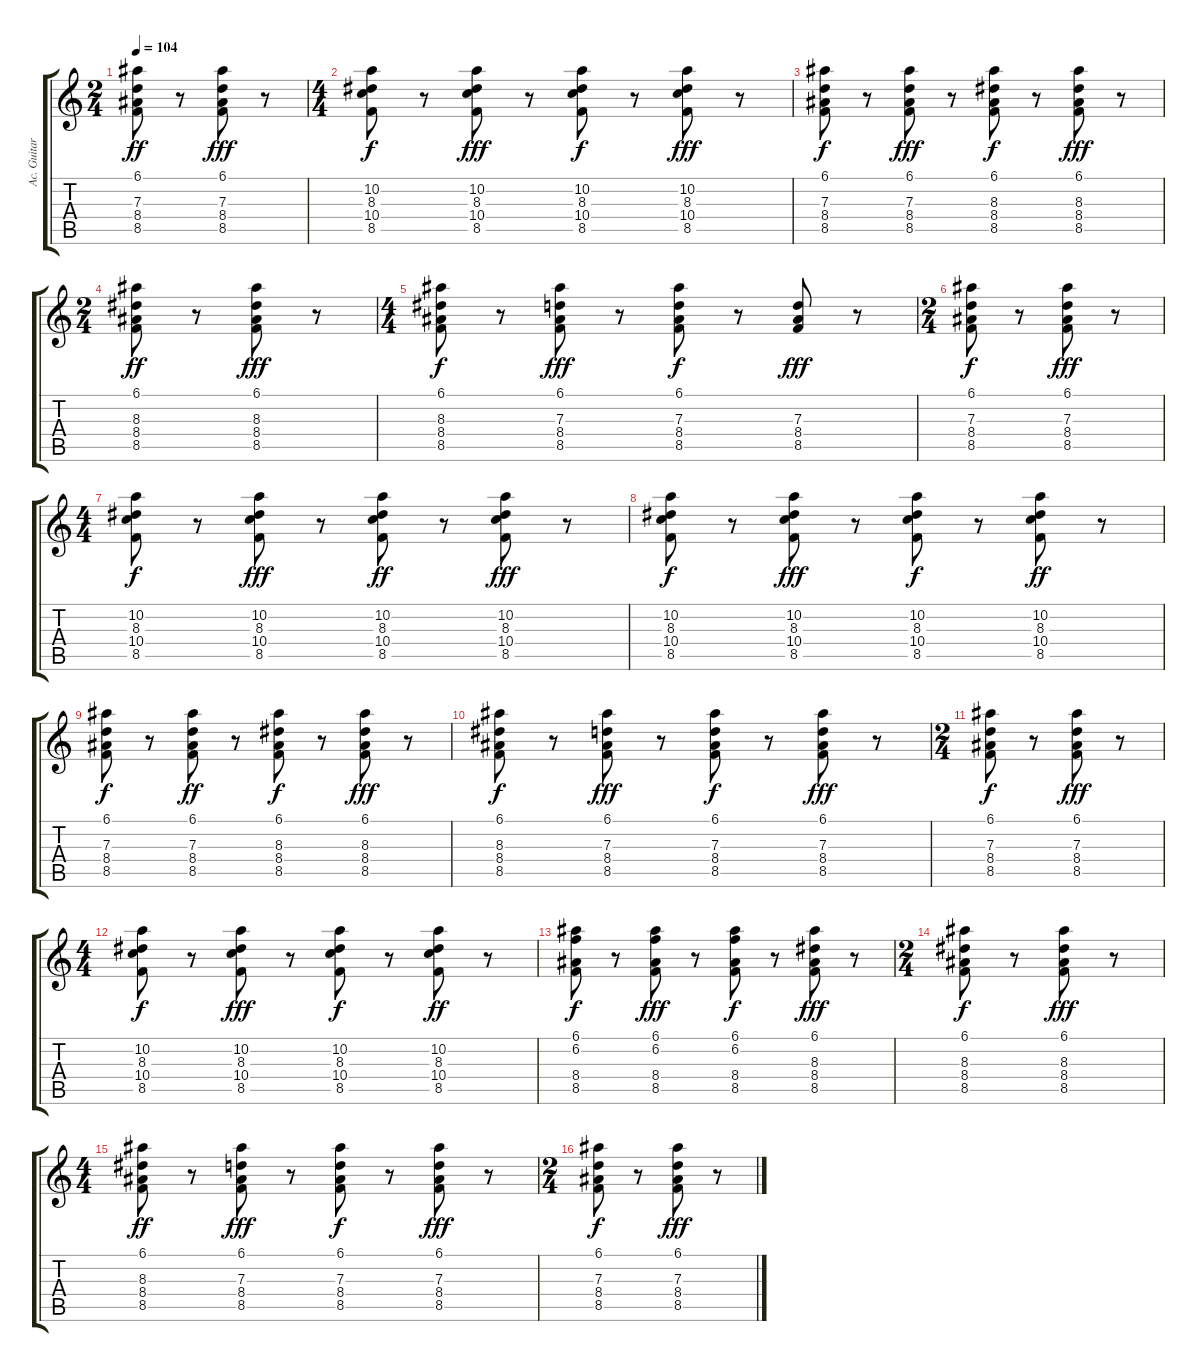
\track ("Ac. Guitar" "Ac. Guitar") {instrument acousticguitarsteel}
\staff {score tabs}
\tuning (E4 B3 G3 D3 A2 E2) {hide}
\ts (2 4)
\tempo 104
\clef g2
\ks c
(6.1 7.3 8.4 8.5).8{dy ff} r.8 (6.1 7.3 8.4 8.5).8{dy fff} r.8 |
\ts (4 4)
(10.2 8.3 10.4 8.5).8{dy f} r.8 (10.2 8.3 10.4 8.5).8{dy fff} r.8 (10.2 8.3 10.4 8.5).8{dy f} r.8 (10.2 8.3 10.4 8.5).8{dy fff} r.8 |
(6.1 7.3 8.4 8.5).8{dy f} r.8 (6.1 7.3 8.4 8.5).8{dy fff} r.8 (6.1 8.3 8.4 8.5).8{dy f} r.8 (6.1 8.3 8.4 8.5).8{dy fff} r.8 |
\ts (2 4)
(6.1 8.3 8.4 8.5).8{dy ff} r.8 (6.1 8.3 8.4 8.5).8{dy fff} r.8 |
\ts (4 4)
(6.1 8.3 8.4 8.5).8{dy f} r.8 (6.1 7.3 8.4 8.5).8{dy fff} r.8 (6.1 7.3 8.4 8.5).8{dy f} r.8 (7.3 8.4 8.5).8{dy fff} r.8 |
\ts (2 4)
(6.1 7.3 8.4 8.5).8{dy f} r.8 (6.1 7.3 8.4 8.5).8{dy fff} r.8 |
\ts (4 4)
(10.2 8.3 10.4 8.5).8{dy f} r.8 (10.2 8.3 10.4 8.5).8{dy fff} r.8 (10.2 8.3 10.4 8.5).8{dy ff} r.8 (10.2 8.3 10.4 8.5).8{dy fff} r.8 |
(10.2 8.3 10.4 8.5).8{dy f} r.8 (10.2 8.3 10.4 8.5).8{dy fff} r.8 (10.2 8.3 10.4 8.5).8{dy f} r.8 (10.2 8.3 10.4 8.5).8{dy ff} r.8 |
(6.1 7.3 8.4 8.5).8{dy f} r.8 (6.1 7.3 8.4 8.5).8{dy ff} r.8 (6.1 8.3 8.4 8.5).8{dy f} r.8 (6.1 8.3 8.4 8.5).8{dy fff} r.8 |
(6.1 8.3 8.4 8.5).8{dy f} r.8 (6.1 7.3 8.4 8.5).8{dy fff} r.8 (6.1 7.3 8.4 8.5).8{dy f} r.8 (6.1 7.3 8.4 8.5).8{dy fff} r.8 |
\ts (2 4)
(6.1 7.3 8.4 8.5).8{dy f} r.8 (6.1 7.3 8.4 8.5).8{dy fff} r.8 |
\ts (4 4)
(10.2 8.3 10.4 8.5).8{dy f} r.8 (10.2 8.3 10.4 8.5).8{dy fff} r.8 (10.2 8.3 10.4 8.5).8{dy f} r.8 (10.2 8.3 10.4 8.5).8{dy ff} r.8 |
(6.1 6.2 8.4 8.5).8{dy f} r.8 (6.1 6.2 8.4 8.5).8{dy fff} r.8 (6.1 6.2 8.4 8.5).8{dy f} r.8 (6.1 8.3 8.4 8.5).8{dy fff} r.8 |
\ts (2 4)
(6.1 8.3 8.4 8.5).8{dy f} r.8 (6.1 8.3 8.4 8.5).8{dy fff} r.8 |
\ts (4 4)
(6.1 8.3 8.4 8.5).8{dy ff} r.8 (6.1 7.3 8.4 8.5).8{dy fff} r.8 (6.1 7.3 8.4 8.5).8{dy f} r.8 (6.1 7.3 8.4 8.5).8{dy fff} r.8 |
\ts (2 4)
(6.1 7.3 8.4 8.5).8{dy f} r.8 (6.1 7.3 8.4 8.5).8{dy fff} r.8
